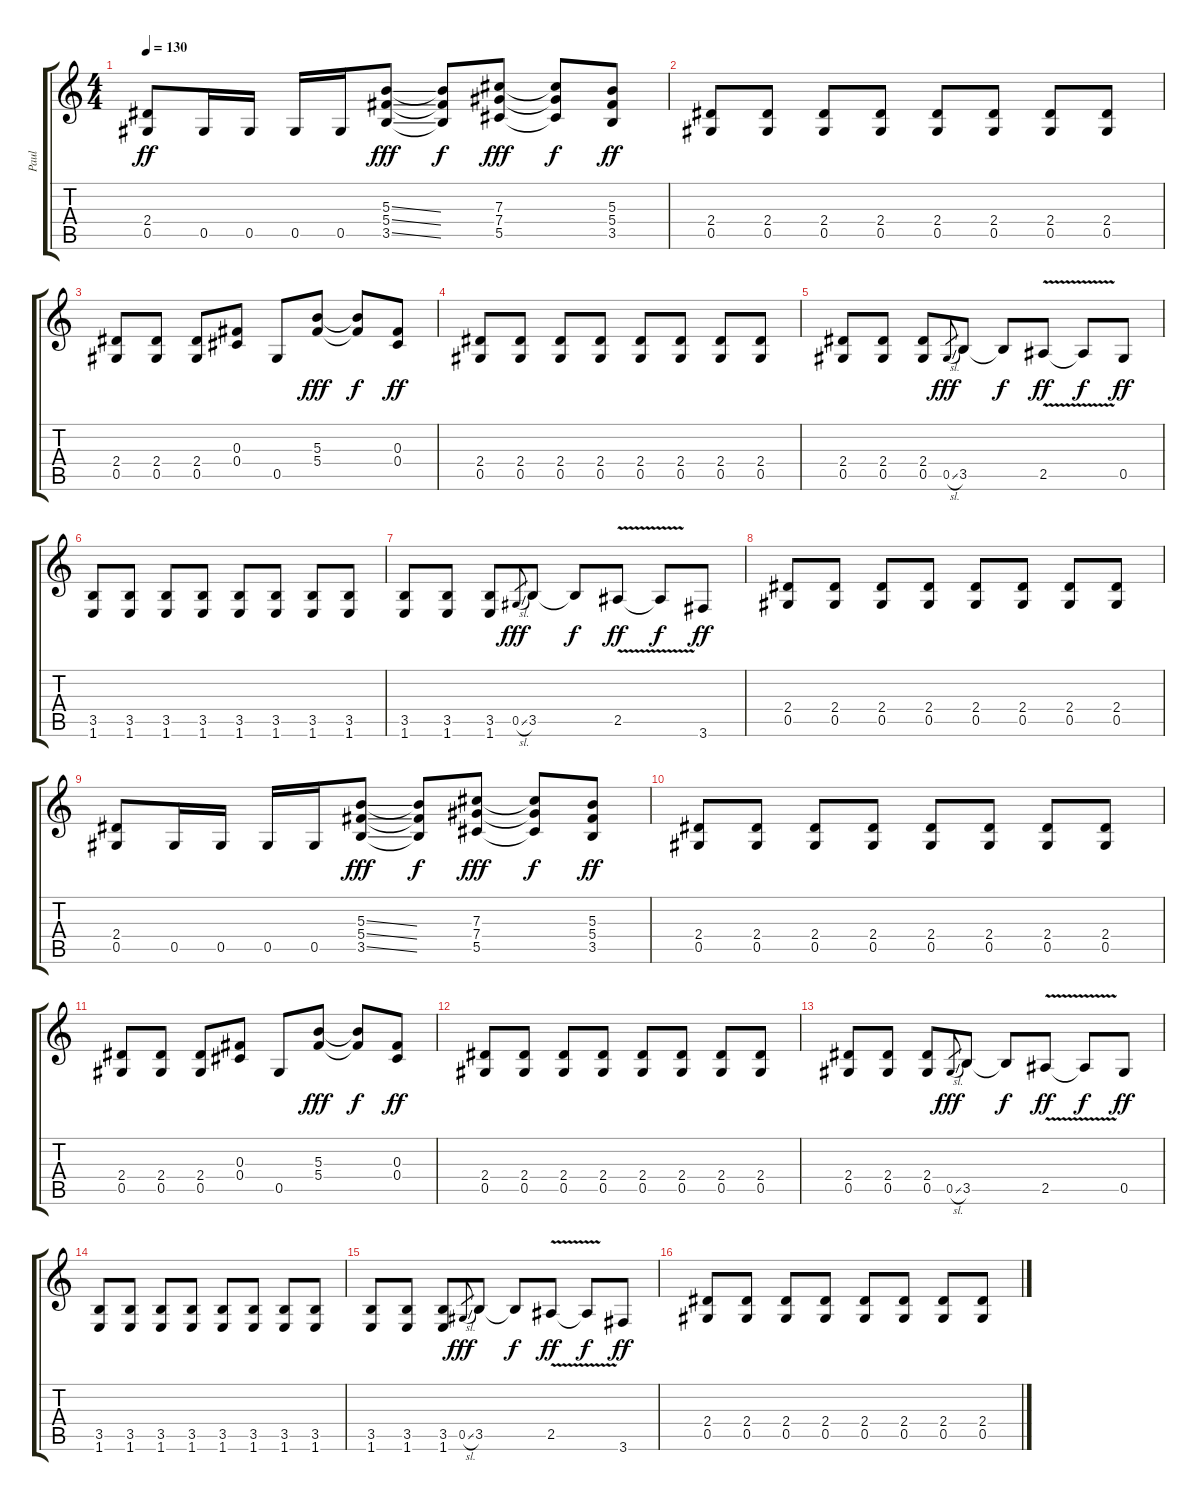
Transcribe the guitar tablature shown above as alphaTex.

\track ("Paul" "Paul") {instrument overdrivenguitar}
\staff {score tabs}
\tuning (Eb4 Bb3 Gb3 Db3 Ab2 Eb2) {hide}
\ts (4 4)
\tempo 130
\clef g2
\ks c
(2.4 0.5).8{dy ff} 0.5.16 0.5.16 0.5.16 0.5.16 (5.3{ss} 5.4{ss} 3.5{ss}).8{dy fff} (5.3{t} 5.4{t} 3.5{t}).8{dy f} (7.3 7.4 5.5).8{dy fff} (7.3{t} 7.4{t} 5.5{t}).8{dy f} (5.3 5.4 3.5).8{dy ff} |
(2.4 0.5).8 (2.4 0.5).8 (2.4 0.5).8 (2.4 0.5).8 (2.4 0.5).8 (2.4 0.5).8 (2.4 0.5).8 (2.4 0.5).8 |
(2.4 0.5).8 (2.4 0.5).8 (2.4 0.5).8 (0.3 0.4).8 0.5.8 (5.3 5.4).8{dy fff} (5.3{t} 5.4{t}).8{dy f} (0.3 0.4).8{dy ff} |
(2.4 0.5).8 (2.4 0.5).8 (2.4 0.5).8 (2.4 0.5).8 (2.4 0.5).8 (2.4 0.5).8 (2.4 0.5).8 (2.4 0.5).8 |
(2.4 0.5).8 (2.4 0.5).8 (2.4 0.5).8 0.5{sl}.8{gr dy fff} 3.5.8 3.5{t}.8{dy f} 2.5{v}.8{dy ff} 2.5{t}.8{dy f} 0.5.8{dy ff} |
(3.5 1.6).8 (3.5 1.6).8 (3.5 1.6).8 (3.5 1.6).8 (3.5 1.6).8 (3.5 1.6).8 (3.5 1.6).8 (3.5 1.6).8 |
(3.5 1.6).8 (3.5 1.6).8 (3.5 1.6).8 0.5{sl}.8{gr dy fff} 3.5.8 3.5{t}.8{dy f} 2.5{v}.8{dy ff} 2.5{t}.8{dy f} 3.6.8{dy ff} |
(2.4 0.5).8 (2.4 0.5).8 (2.4 0.5).8 (2.4 0.5).8 (2.4 0.5).8 (2.4 0.5).8 (2.4 0.5).8 (2.4 0.5).8 |
(2.4 0.5).8 0.5.16 0.5.16 0.5.16 0.5.16 (5.3{ss} 5.4{ss} 3.5{ss}).8{dy fff} (5.3{t} 5.4{t} 3.5{t}).8{dy f} (7.3 7.4 5.5).8{dy fff} (7.3{t} 7.4{t} 5.5{t}).8{dy f} (5.3 5.4 3.5).8{dy ff} |
(2.4 0.5).8 (2.4 0.5).8 (2.4 0.5).8 (2.4 0.5).8 (2.4 0.5).8 (2.4 0.5).8 (2.4 0.5).8 (2.4 0.5).8 |
(2.4 0.5).8 (2.4 0.5).8 (2.4 0.5).8 (0.3 0.4).8 0.5.8 (5.3 5.4).8{dy fff} (5.3{t} 5.4{t}).8{dy f} (0.3 0.4).8{dy ff} |
(2.4 0.5).8 (2.4 0.5).8 (2.4 0.5).8 (2.4 0.5).8 (2.4 0.5).8 (2.4 0.5).8 (2.4 0.5).8 (2.4 0.5).8 |
(2.4 0.5).8 (2.4 0.5).8 (2.4 0.5).8 0.5{sl}.8{gr dy fff} 3.5.8 3.5{t}.8{dy f} 2.5{v}.8{dy ff} 2.5{t}.8{dy f} 0.5.8{dy ff} |
(3.5 1.6).8 (3.5 1.6).8 (3.5 1.6).8 (3.5 1.6).8 (3.5 1.6).8 (3.5 1.6).8 (3.5 1.6).8 (3.5 1.6).8 |
(3.5 1.6).8 (3.5 1.6).8 (3.5 1.6).8 0.5{sl}.8{gr dy fff} 3.5.8 3.5{t}.8{dy f} 2.5{v}.8{dy ff} 2.5{t}.8{dy f} 3.6.8{dy ff} |
(2.4 0.5).8 (2.4 0.5).8 (2.4 0.5).8 (2.4 0.5).8 (2.4 0.5).8 (2.4 0.5).8 (2.4 0.5).8 (2.4 0.5).8
